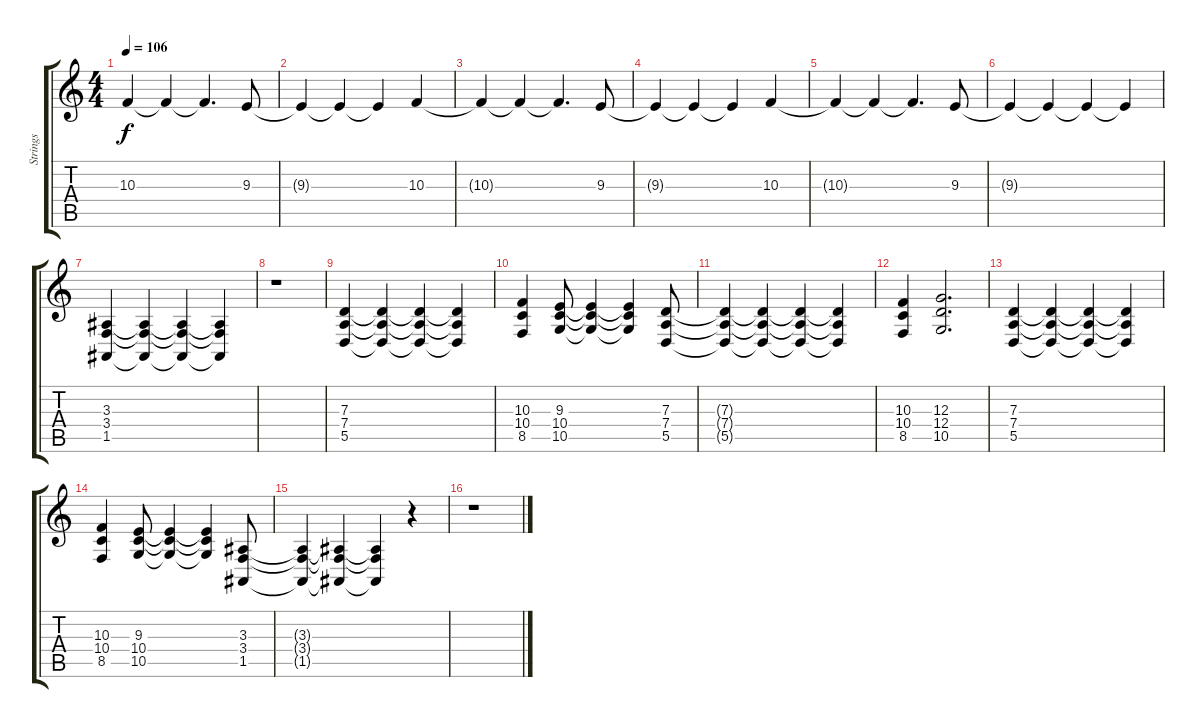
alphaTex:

\track ("Strings" "Strings") {instrument stringensemble1}
\staff {score tabs}
\tuning (E4 B3 G3 D3 A2 E2) {hide}
\ts (4 4)
\tempo 106
\clef g2
\ks c
10.3{t}.4{dy f} 10.3{t}.4 10.3{t}.4{d} 9.3.8 |
9.3{t}.4 9.3{t}.4 9.3{t}.4 10.3.4 |
10.3{t}.4 10.3{t}.4 10.3{t}.4{d} 9.3.8 |
9.3{t}.4 9.3{t}.4 9.3{t}.4 10.3.4 |
10.3{t}.4 10.3{t}.4 10.3{t}.4{d} 9.3.8 |
9.3{t}.4 9.3{t}.4 9.3{t}.4 9.3{t}.4 |
(3.3 3.4 1.5).4 (3.3{t} 3.4{t} 1.5{t}).4 (3.3{t} 3.4{t} 1.5{t}).4 (3.3{t} 3.4{t} 1.5{t}).4 |
r.1 |
(7.3 7.4 5.5).4 (7.3{t} 7.4{t} 5.5{t}).4 (7.3{t} 7.4{t} 5.5{t}).4 (7.3{t} 7.4{t} 5.5{t}).4 |
(10.3 10.4 8.5).4 (9.3 10.4 10.5).8 (9.3{t} 10.4{t} 10.5{t}).4 (9.3{t} 10.4{t} 10.5{t}).4 (7.3 7.4 5.5).8 |
(7.3{t} 7.4{t} 5.5{t}).4 (7.3{t} 7.4{t} 5.5{t}).4 (7.3{t} 7.4{t} 5.5{t}).4 (7.3{t} 7.4{t} 5.5{t}).4 |
(10.3 10.4 8.5).4 (12.3 12.4 10.5).2{d} |
(7.3 7.4 5.5).4 (7.3{t} 7.4{t} 5.5{t}).4 (7.3{t} 7.4{t} 5.5{t}).4 (7.3{t} 7.4{t} 5.5{t}).4 |
(10.3 10.4 8.5).4 (9.3 10.4 10.5).8 (9.3{t} 10.4{t} 10.5{t}).4 (9.3{t} 10.4{t} 10.5{t}).4 (3.3 3.4 1.5).8 |
(3.3{t} 3.4{t} 1.5{t}).4 (3.3{t} 3.4{t} 1.5{t}).4 (3.3{t} 3.4{t} 1.5{t}).4 r.4 |
r.1
